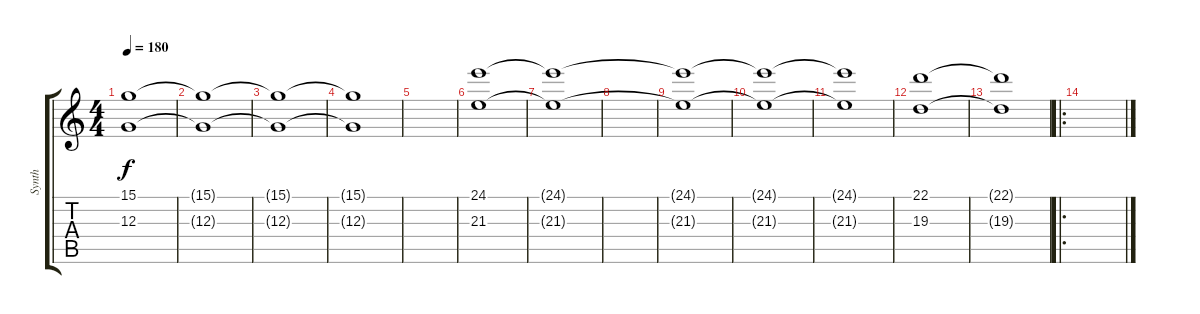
\track ("Synth" "Synth") {instrument lead1square}
\staff {score tabs}
\tuning (E4 B3 G3 D3 A2 E2) {hide}
\ts (4 4)
\tempo 180
\clef g2
\ks c
(15.1{t} 12.3{t}).1{dy f} |
(15.1{t} 12.3{t}).1 |
(15.1{t} 12.3{t}).1 |
(15.1{t} 12.3{t}).1 |
|
(24.1 21.3).1 |
(24.1{t} 21.3{t}).1 |
|
(24.1{t} 21.3{t}).1 |
(24.1{t} 21.3{t}).1 |
(24.1{t} 21.3{t}).1 |
(22.1 19.3).1 |
(22.1{t} 19.3{t}).1 |
\ro
